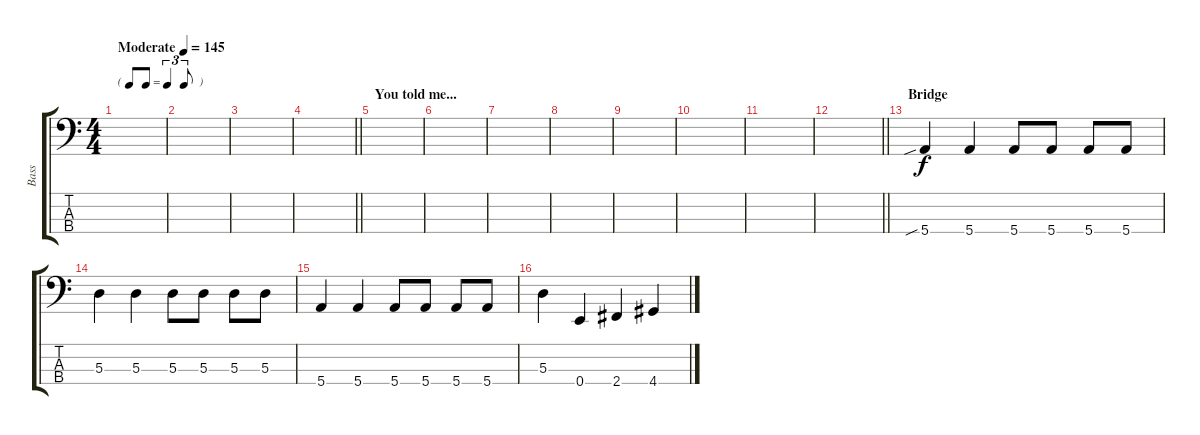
\track ("Bass" "Bass") {instrument electricbassfinger}
\staff {score tabs}
\tuning (G2 D2 A1 E1) {hide}
\ts (4 4)
\tf triplet8th
\tempo (145 "Moderate")
\clef f4
\ks c
|
|
|
\barLineRight lightlight
|
\section ("" "You told me...")
|
|
|
|
|
|
|
\barLineRight lightlight
|
\section ("" "Bridge")
5.4{sib}.4 5.4.4 5.4.8 5.4.8 5.4.8 5.4.8 |
5.3.4 5.3.4 5.3.8 5.3.8 5.3.8 5.3.8 |
5.4.4 5.4.4 5.4.8 5.4.8 5.4.8 5.4.8 |
5.3.4 0.4.4 2.4.4 4.4.4
